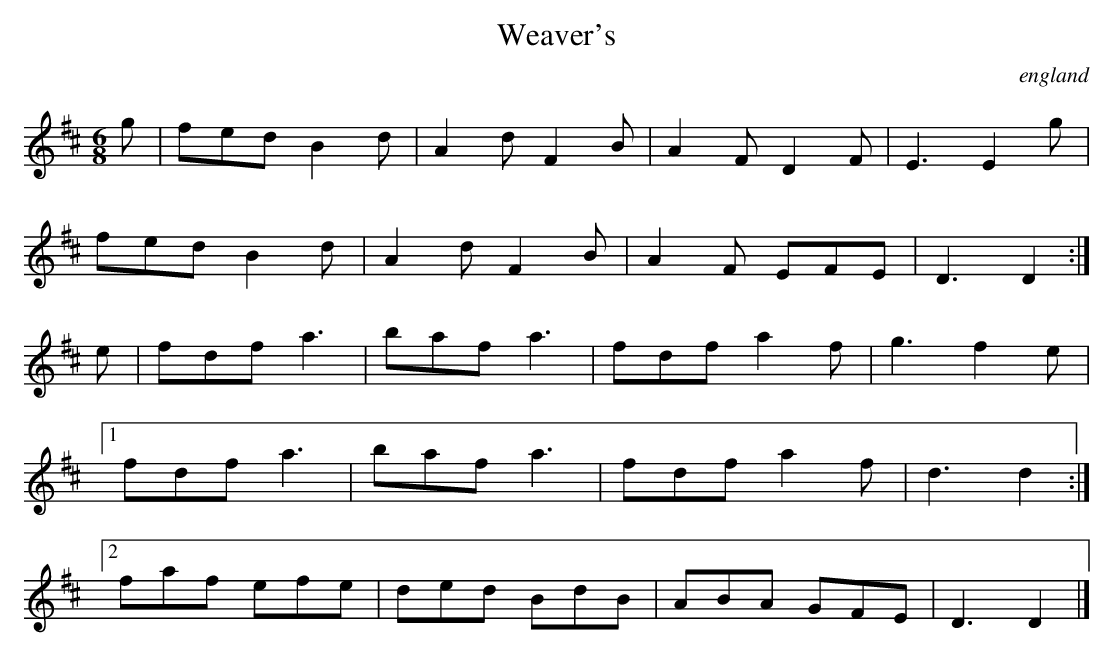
X:1
T:Weaver's
O:england
M:6/8
L:1/8
K:D Major
g|fed B2d|A2d F2B|A2F D2F|E3 E2g|
fed B2d|A2d F2B|A2F EFE|D3 D2:|
e|fdf a3|baf a3|fdf a2f|g3 f2e|
[1 fdf a3|baf a3|fdf a2f|d3 d2:|
[2 faf efe|ded BdB|ABA GFE|D3 D2|]
